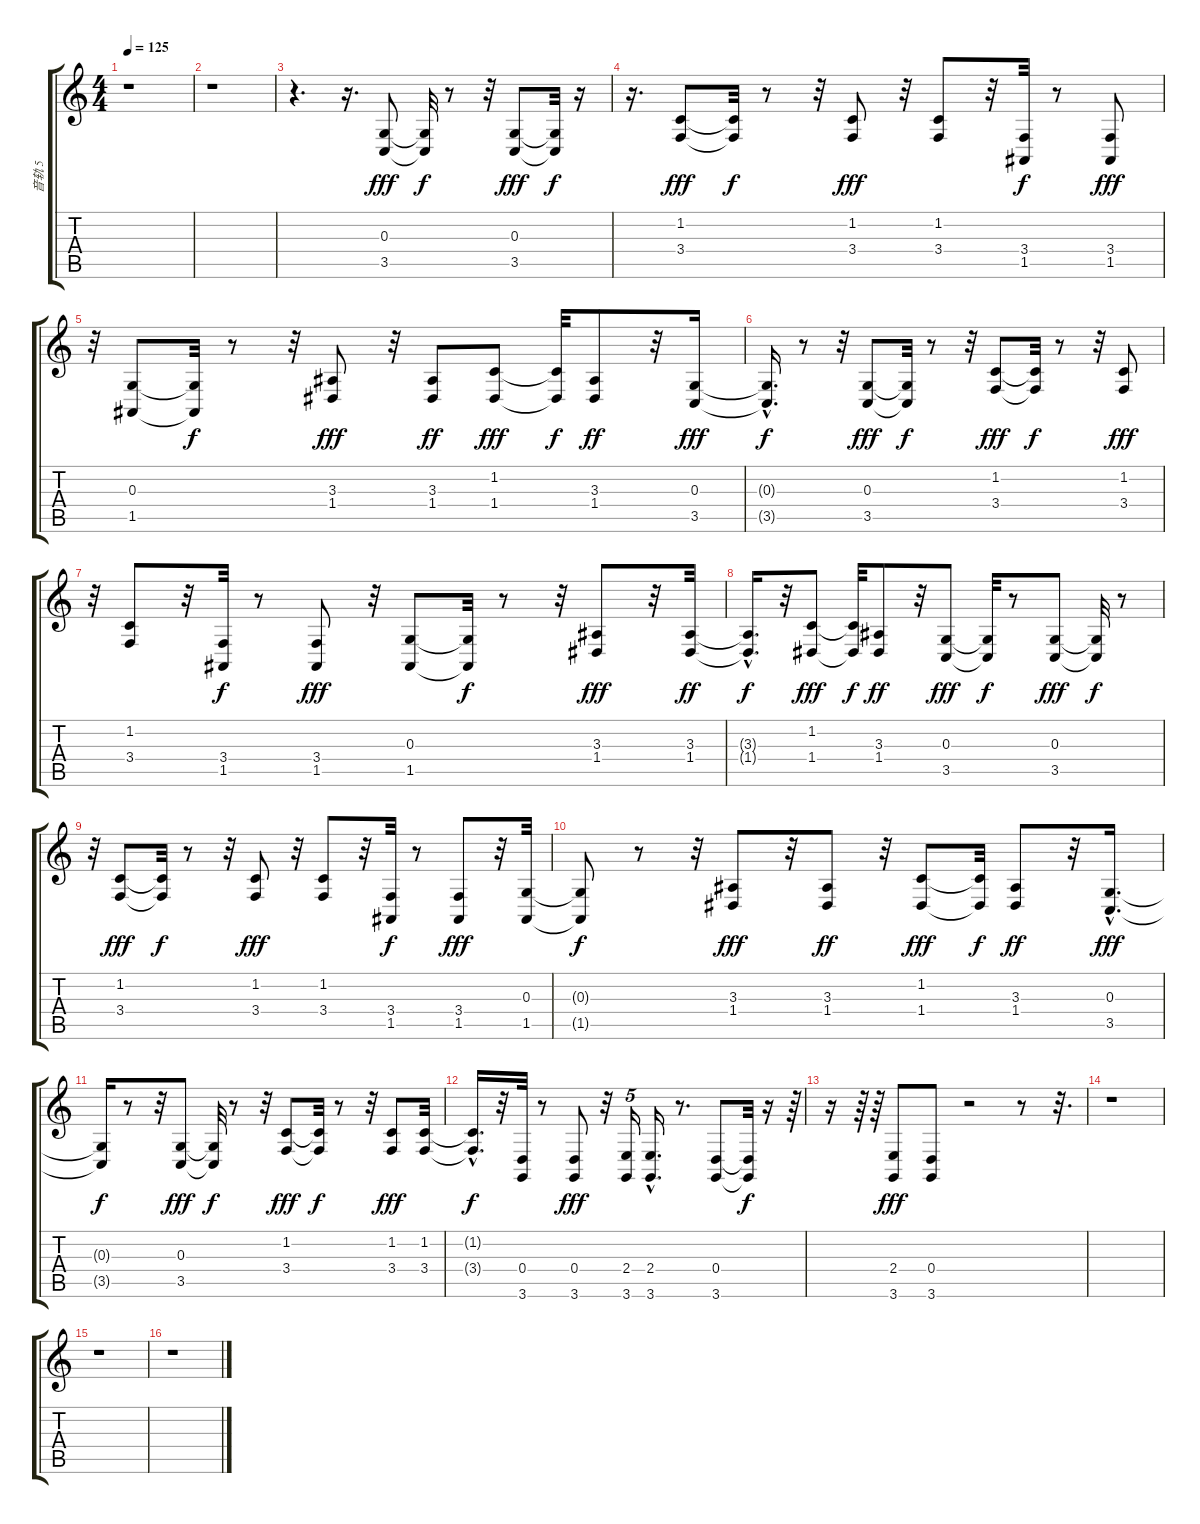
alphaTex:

\track ("音轨 5" "音轨 5") {instrument acousticgrandpiano}
\staff {score tabs}
\tuning (E4 B3 G3 D3 A2 E2) {hide}
\ts (4 4)
\tempo 125
\clef g2
\ks c
r.1{dy fff instrument acousticgrandpiano} |
r.1 |
r.4{d} r.16{d} (0.3 3.5).8 (0.3{t} 3.5{t}).32{dy f} r.8 r.32 (0.3 3.5).8{dy fff} (0.3{t} 3.5{t}).32{dy f} r.16 |
r.16{d} (1.2 3.4).8{dy fff} (1.2{t} 3.4{t}).32{dy f} r.8 r.32 (1.2 3.4).8{dy fff} r.32 (1.2 3.4).8 r.32 (3.4 1.5).32{dy f} r.8 (3.4 1.5).8{dy fff} |
r.32 (0.3 1.5).8 (0.3{t} 1.5{t}).32{dy f} r.8 r.32 (3.3 1.4).8{dy fff} r.32 (3.3 1.4).8{dy ff} (1.2 1.4).8{dy fff} (1.2{t} 1.4{t}).32{dy f} (3.3 1.4).8{dy ff} r.32 (0.3 3.5).16{dy fff} |
(0.3{hac t} 3.5{hac t}).16{d dy f} r.8 r.32 (0.3 3.5).8{dy fff} (0.3{t} 3.5{t}).32{dy f} r.8 r.32 (1.2 3.4).8{dy fff} (1.2{t} 3.4{t}).32{dy f} r.8 r.32 (1.2 3.4).8{dy fff} |
r.32 (1.2 3.4).8 r.32 (3.4 1.5).32{dy f} r.8 (3.4 1.5).8{dy fff} r.32 (0.3 1.5).8 (0.3{t} 1.5{t}).32{dy f} r.8 r.32 (3.3 1.4).8{dy fff} r.32 (3.3 1.4).32{dy ff} |
(3.3{hac t} 1.4{hac t}).16{d dy f} r.32 (1.2 1.4).8{dy fff} (1.2{t} 1.4{t}).32{dy f} (3.3 1.4).8{dy ff} r.32 (0.3 3.5).8{dy fff} (0.3{t} 3.5{t}).32{dy f} r.8 (0.3 3.5).8{dy fff} (0.3{t} 3.5{t}).32{dy f} r.8 |
r.32 (1.2 3.4).8{dy fff} (1.2{t} 3.4{t}).32{dy f} r.8 r.32 (1.2 3.4).8{dy fff} r.32 (1.2 3.4).8 r.32 (3.4 1.5).32{dy f} r.8 (3.4 1.5).8{dy fff} r.32 (0.3 1.5).32 |
(0.3{t} 1.5{t}).8{dy f} r.8 r.32 (3.3 1.4).8{dy fff} r.32 (3.3 1.4).8{dy ff} r.32 (1.2 1.4).8{dy fff} (1.2{t} 1.4{t}).32{dy f} (3.3 1.4).8{dy ff} r.32 (0.3{hac} 3.5{hac}).16{d dy fff} |
(0.3{t} 3.5{t}).16{dy f} r.8 r.32 (0.3 3.5).8{dy fff} (0.3{t} 3.5{t}).32{dy f} r.8 r.32 (1.2 3.4).8{dy fff} (1.2{t} 3.4{t}).32{dy f} r.8 r.32 (1.2 3.4).8{dy fff} (1.2 3.4).32 |
(1.2{hac t} 3.4{hac t}).16{d dy f} r.32 (0.4 3.6).32 r.8 (0.4 3.6).8{dy fff} r.32 (2.4 3.6).16{tu (5 4)} (2.4{hac} 3.6{hac}).16{d} r.8{d} (0.4 3.6).8 (0.4{t} 3.6{t}).32{dy f} r.16 r.64{tu (5 4)} |
r.16 r.64 r.64 (2.4 3.6).8{dy fff} (0.4 3.6).8 r.2 r.8 r.32{d} |
r.1 |
r.1 |
r.1
